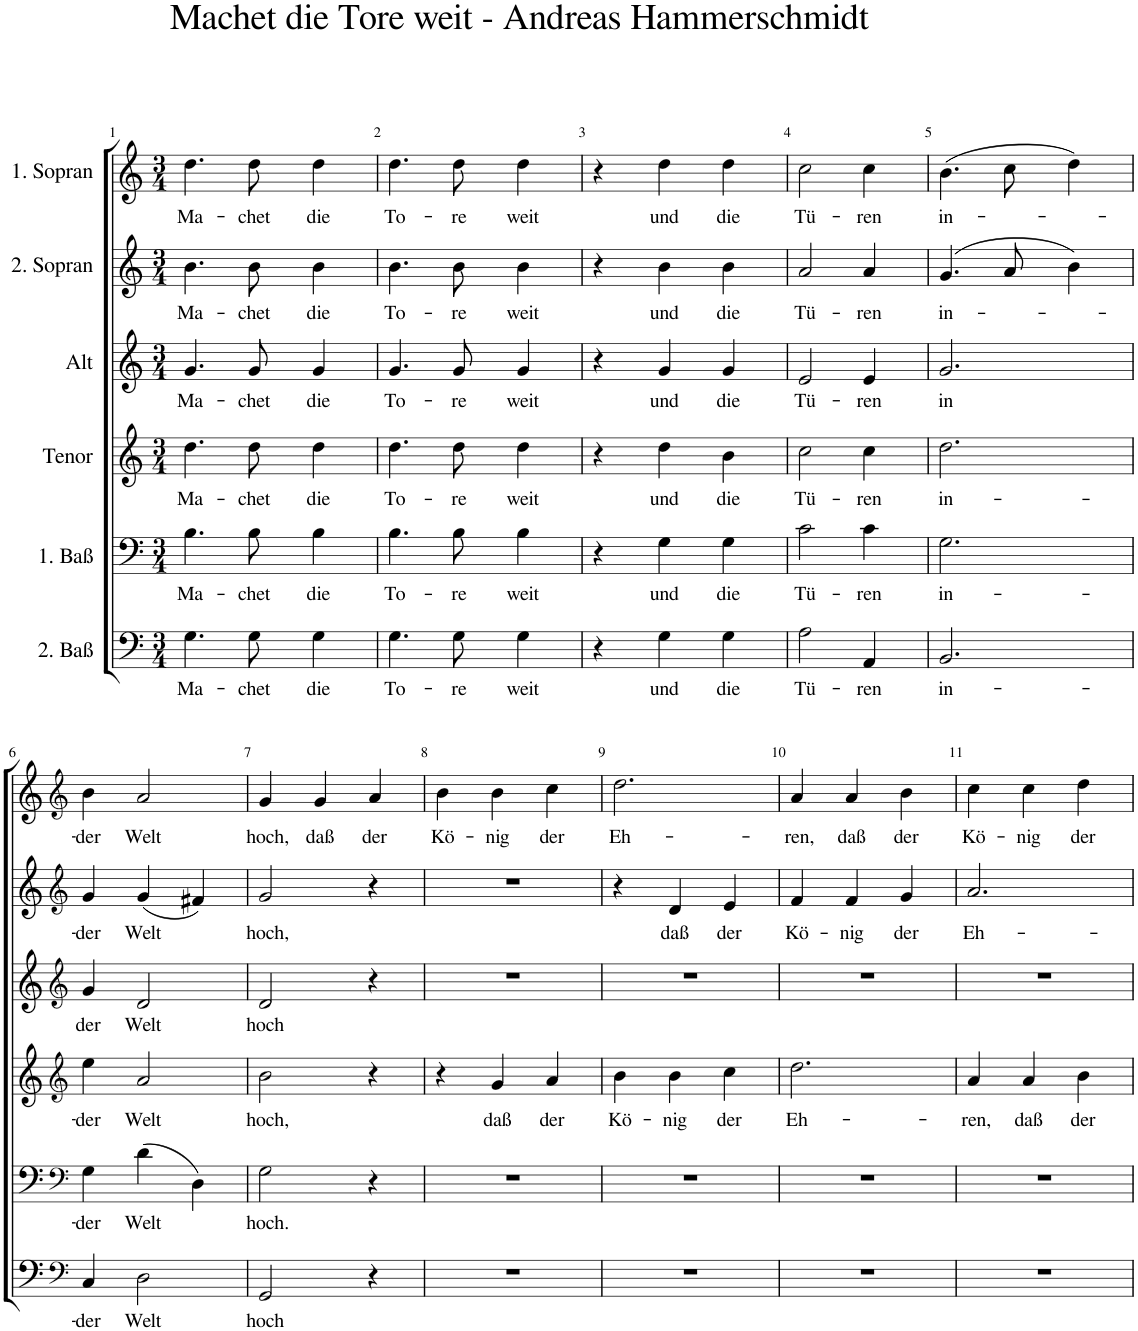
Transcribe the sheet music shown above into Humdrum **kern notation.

**kern	**text	**kern	**text	**kern	**text	**kern	**text	**kern	**text	**kern	**text
*part6	*part6	*part5	*part5	*part4	*part4	*part3	*part3	*part2	*part2	*part1	*part1
*staff6	*staff6	*staff5	*staff5	*staff4	*staff4	*staff3	*staff3	*staff2	*staff2	*staff1	*staff1
*I"2. Baß	*	*I"1. Baß	*	*I"Tenor	*	*I"Alt	*	*I"2. Sopran	*	*I"1. Sopran	*
*clefF4	*	*clefF4	*	*clefG2	*	*clefG2	*	*clefG2	*	*clefG2	*
*k[]	*	*k[]	*	*k[]	*	*k[]	*	*k[]	*	*k[]	*
*M3/4	*	*M3/4	*	*M3/4	*	*M3/4	*	*M3/4	*	*M3/4	*
=1	=1	=1	=1	=1	=1	=1	=1	=1	=1	=1	=1
!	!	!	!	!	!	!	!	!	!	!LO:TX:a:t=Machet die Tore weit - Andreas Hammerschmidt	!
!	!LO:LY:b	!	!LO:LY:b	!	!LO:LY:b	!	!LO:LY:b	!	!LO:LY:b	!	!LO:LY:b
4.G\	Ma-	4.B\	Ma-	4.dd\	Ma-	4.g/	Ma-	4.b\	Ma-	4.dd\	Ma-
!	!LO:LY:b	!	!LO:LY:b	!	!LO:LY:b	!	!LO:LY:b	!	!LO:LY:b	!	!LO:LY:b
8G\	chet	8B\	chet	8dd\	chet	8g/	chet	8b\	chet	8dd\	chet
!	!LO:LY:b	!	!LO:LY:b	!	!LO:LY:b	!	!LO:LY:b	!	!LO:LY:b	!	!LO:LY:b
4G\	die	4B\	die	4dd\	die	4g/	die	4b\	die	4dd\	die
=2	=2	=2	=2	=2	=2	=2	=2	=2	=2	=2	=2
!	!LO:LY:b	!	!LO:LY:b	!	!LO:LY:b	!	!LO:LY:b	!	!LO:LY:b	!	!LO:LY:b
4.G\	To-	4.B\	To-	4.dd\	To-	4.g/	To-	4.b\	To-	4.dd\	To-
!	!LO:LY:b	!	!LO:LY:b	!	!LO:LY:b	!	!LO:LY:b	!	!LO:LY:b	!	!LO:LY:b
8G\	re	8B\	re	8dd\	re	8g/	re	8b\	re	8dd\	re
!	!LO:LY:b	!	!LO:LY:b	!	!LO:LY:b	!	!LO:LY:b	!	!LO:LY:b	!	!LO:LY:b
4G\	weit	4B\	weit	4dd\	weit	4g/	weit	4b\	weit	4dd\	weit
=3	=3	=3	=3	=3	=3	=3	=3	=3	=3	=3	=3
4r	.	4r	.	4r	.	4r	.	4r	.	4r	.
!	!LO:LY:b	!	!LO:LY:b	!	!LO:LY:b	!	!LO:LY:b	!	!LO:LY:b	!	!LO:LY:b
4G\	und	4G\	und	4dd\	und	4g/	und	4b\	und	4dd\	und
!	!LO:LY:b	!	!LO:LY:b	!	!LO:LY:b	!	!LO:LY:b	!	!LO:LY:b	!	!LO:LY:b
4G\	die	4G\	die	4b\	die	4g/	die	4b\	die	4dd\	die
=4	=4	=4	=4	=4	=4	=4	=4	=4	=4	=4	=4
!	!LO:LY:b	!	!LO:LY:b	!	!LO:LY:b	!	!LO:LY:b	!	!LO:LY:b	!	!LO:LY:b
2A\	Tü-	2c\	Tü-	2cc\	Tü-	2e/	Tü-	2a/	Tü-	2cc\	Tü-
!	!LO:LY:b	!	!LO:LY:b	!	!LO:LY:b	!	!LO:LY:b	!	!LO:LY:b	!	!LO:LY:b
4AA/	ren	4c\	ren	4cc\	ren	4e/	ren	4a/	ren	4cc\	ren
=5	=5	=5	=5	=5	=5	=5	=5	=5	=5	=5	=5
!	!LO:LY:b	!	!LO:LY:b	!	!LO:LY:b	!	!LO:LY:b	!	!LO:LY:b	!	!LO:LY:b
2.BB/	in-	2.G\	in-	2.dd\	in-	2.g/	in	(4.g/	in-	(4.b\	in-
.	.	.	.	.	.	.	.	8a/	.	8cc\	.
.	.	.	.	.	.	.	.	4b\)	.	4dd\)	.
!!LO:LB:g=z
=6	=6	=6	=6	=6	=6	=6	=6	=6	=6	=6	=6
*clefF4	*	*clefF4	*	*clefG2	*	*clefG2	*	*clefG2	*	*clefG2	*
!	!LO:LY:b	!	!LO:LY:b	!	!LO:LY:b	!	!LO:LY:b	!	!LO:LY:b	!	!LO:LY:b
4C/	der	4G\	der	4ee\	der	4g/	der	4g/	der	4b\	der
!	!LO:LY:b	!	!LO:LY:b	!	!LO:LY:b	!	!LO:LY:b	!	!LO:LY:b	!	!LO:LY:b
2D\	Welt	(4d\	Welt	2a/	Welt	2d/	Welt	(4g/	Welt	2a/	Welt
.	.	4D\)	.	.	.	.	.	4f#X/)	.	.	.
=7	=7	=7	=7	=7	=7	=7	=7	=7	=7	=7	=7
!	!LO:LY:b	!	!LO:LY:b	!	!LO:LY:b	!	!LO:LY:b	!	!LO:LY:b	!	!LO:LY:b
2GG/	hoch	2G\	hoch.	2b\	hoch,	2d/	hoch	2g/	hoch,	4g/	hoch,
!	!	!	!	!	!	!	!	!	!	!	!LO:LY:b
.	.	.	.	.	.	.	.	.	.	4g/	daß
!	!	!	!	!	!	!	!	!	!	!	!LO:LY:b
4r	.	4r	.	4r	.	4r	.	4r	.	4a/	der
=8	=8	=8	=8	=8	=8	=8	=8	=8	=8	=8	=8
!	!	!	!	!	!	!	!	!	!	!	!LO:LY:b
2.r	.	2.r	.	4r	.	2.r	.	2.r	.	4b\	Kö-
!	!	!	!	!	!LO:LY:b	!	!	!	!	!	!LO:LY:b
.	.	.	.	4g/	daß	.	.	.	.	4b\	nig
!	!	!	!	!	!LO:LY:b	!	!	!	!	!	!LO:LY:b
.	.	.	.	4a/	der	.	.	.	.	4cc\	der
=9	=9	=9	=9	=9	=9	=9	=9	=9	=9	=9	=9
!	!	!	!	!	!LO:LY:b	!	!	!	!	!	!LO:LY:b
2.r	.	2.r	.	4b\	Kö-	2.r	.	4r	.	2.dd\	Eh-
!	!	!	!	!	!LO:LY:b	!	!	!	!LO:LY:b	!	!
.	.	.	.	4b\	nig	.	.	4d/	daß	.	.
!	!	!	!	!	!LO:LY:b	!	!	!	!LO:LY:b	!	!
.	.	.	.	4cc\	der	.	.	4e/	der	.	.
=10	=10	=10	=10	=10	=10	=10	=10	=10	=10	=10	=10
!	!	!	!	!	!LO:LY:b	!	!	!	!LO:LY:b	!	!LO:LY:b
2.r	.	2.r	.	2.dd\	Eh-	2.r	.	4f/	Kö-	4a/	ren,
!	!	!	!	!	!	!	!	!	!LO:LY:b	!	!LO:LY:b
.	.	.	.	.	.	.	.	4f/	nig	4a/	daß
!	!	!	!	!	!	!	!	!	!LO:LY:b	!	!LO:LY:b
.	.	.	.	.	.	.	.	4g/	der	4b\	der
=11	=11	=11	=11	=11	=11	=11	=11	=11	=11	=11	=11
!	!	!	!	!	!LO:LY:b	!	!	!	!LO:LY:b	!	!LO:LY:b
2.r	.	2.r	.	4a/	ren,	2.r	.	2.a/	Eh-	4cc\	Kö-
!	!	!	!	!	!LO:LY:b	!	!	!	!	!	!LO:LY:b
.	.	.	.	4a/	daß	.	.	.	.	4cc\	nig
!	!	!	!	!	!LO:LY:b	!	!	!	!	!	!LO:LY:b
.	.	.	.	4b\	der	.	.	.	.	4dd\	der
=	=	=	=	=	=	=	=	=	=	=	=
*-	*-	*-	*-	*-	*-	*-	*-	*-	*-	*-	*-
